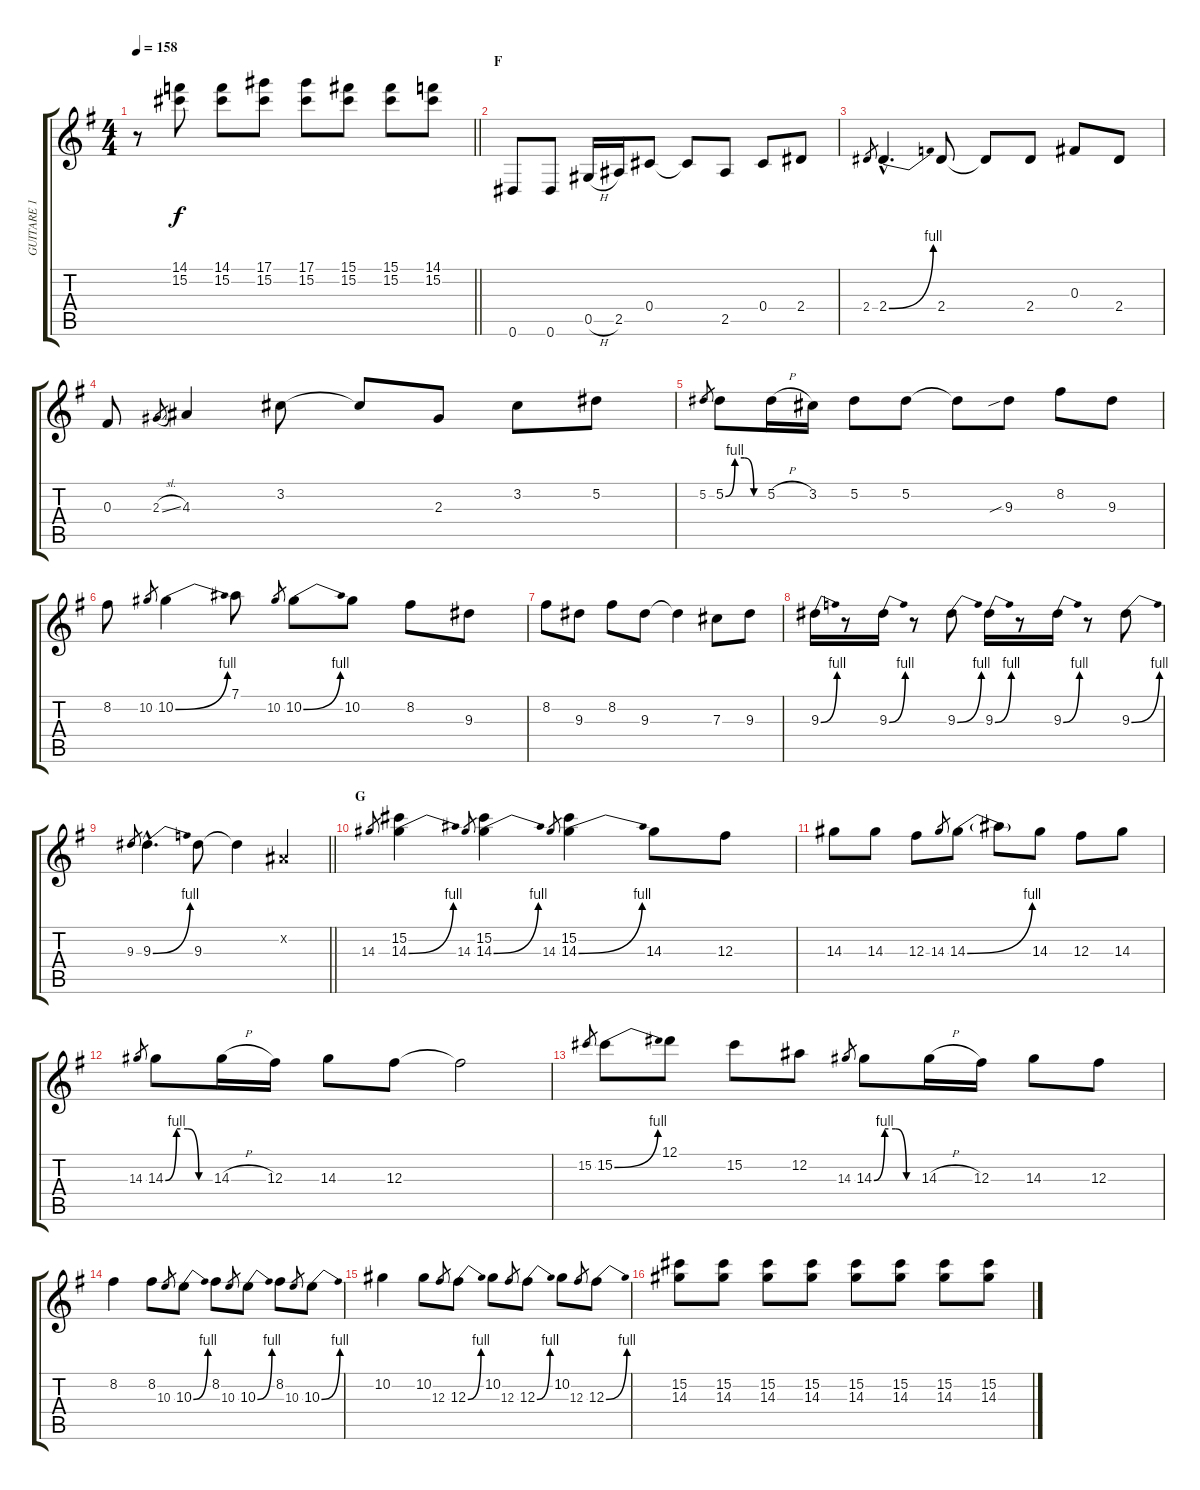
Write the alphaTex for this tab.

\track ("GUITARE 1" "GUITARE 1") {instrument distortionguitar}
\staff {score tabs}
\tuning (Eb4 Bb3 Gb3 Db3 Ab2 Eb2) {hide}
\ts (4 4)
\tempo 158
\clef g2
\barLineRight lightlight
\ks g
r.8{dy f} (14.1 15.2).8 (14.1 15.2).8 (17.1 15.2).8 (17.1 15.2).8 (15.1 15.2).8 (15.1 15.2).8 (14.1 15.2).8 |
\section ("" "F")
0.6.8{volume 14 instrument distortionguitar} 0.6.8 0.5{h}.16 2.5.16 0.4.8 0.4{t}.8 2.5.8 0.4.8 2.4.8 |
2.4.8{gr} 2.4{be (bend 0 0 60 4) hac}.4{d} 2.4.8 2.4{t}.8 2.4.8 0.3.8 2.4.8 |
0.3.8 2.3{sl}.8{gr} 4.3.4 3.2.8 3.2{t}.8 2.3.8 3.2.8 5.2.8 |
5.2.8{gr} 5.2{be (custom 0 0 15 4 30 4 45 0 60 0)}.8 5.2{h}.16 3.2.16 5.2.8 5.2.8 5.2{t}.8 9.3{sib}.8 8.2.8 9.3.8 |
8.2.8 10.2.8{gr} 10.2{be (bend 0 0 60 4)}.4 7.1.8 10.2.8{gr} 10.2{be (bend 0 0 60 4)}.8 10.2.8 8.2.8 9.3.8 |
8.2.8 9.3.8 8.2.8 9.3.8 9.3{t}.4 7.3.8 9.3.8 |
9.3{be (bend 0 0 60 4)}.16 r.8 9.3{be (bend 0 0 60 4)}.16 r.8 9.3{be (bend 0 0 60 4)}.8 9.3{be (bend 0 0 60 4)}.16 r.8 9.3{be (bend 0 0 60 4)}.16 r.8 9.3{be (bend 0 0 60 4)}.8 |
\barLineRight lightlight
9.3.8{gr} 9.3{be (bend 0 0 60 4) hac}.4{d} 9.3.8 9.3{t}.4 0.2{x}.4 |
\section ("" "G")
14.3.8{gr} (15.2 14.3{be (bend 0 0 60 4)}).4 14.3.8{gr} (15.2 14.3{be (bend 0 0 60 4)}).4 14.3.8{gr} (15.2 14.3{be (bend 0 0 60 4)}).4 14.3.8 12.3.8 |
14.3.8 14.3.8 12.3.8 14.3.8{gr} 14.3{be (bend 0 0 60 4)}.8 14.3{t}.8 14.3.8 12.3.8 14.3.8 |
14.3.8{gr} 14.3{be (custom 0 0 15 4 30 4 45 0 60 0)}.8 14.3{h}.16 12.3.16 14.3.8 12.3.8 12.3{t}.2 |
15.2.8{gr} 15.2{be (bend 0 0 60 4)}.8 12.1.8 15.2.8 12.2.8 14.3.8{gr} 14.3{be (custom 0 0 15 4 30 4 45 0 60 0)}.8 14.3{h}.16 12.3.16 14.3.8 12.3.8 |
8.2.4 8.2.8 10.3.8{gr} 10.3{be (bend 0 0 60 4)}.8 8.2.8 10.3.8{gr} 10.3{be (bend 0 0 60 4)}.8 8.2.8 10.3.8{gr} 10.3{be (bend 0 0 60 4)}.8 |
10.2.4 10.2.8 12.3.8{gr} 12.3{be (bend 0 0 60 4)}.8 10.2.8 12.3.8{gr} 12.3{be (bend 0 0 60 4)}.8 10.2.8 12.3.8{gr} 12.3{be (bend 0 0 60 4)}.8 |
(15.2 14.3).8 (15.2 14.3).8 (15.2 14.3).8 (15.2 14.3).8 (15.2 14.3).8 (15.2 14.3).8 (15.2 14.3).8 (15.2 14.3).8
